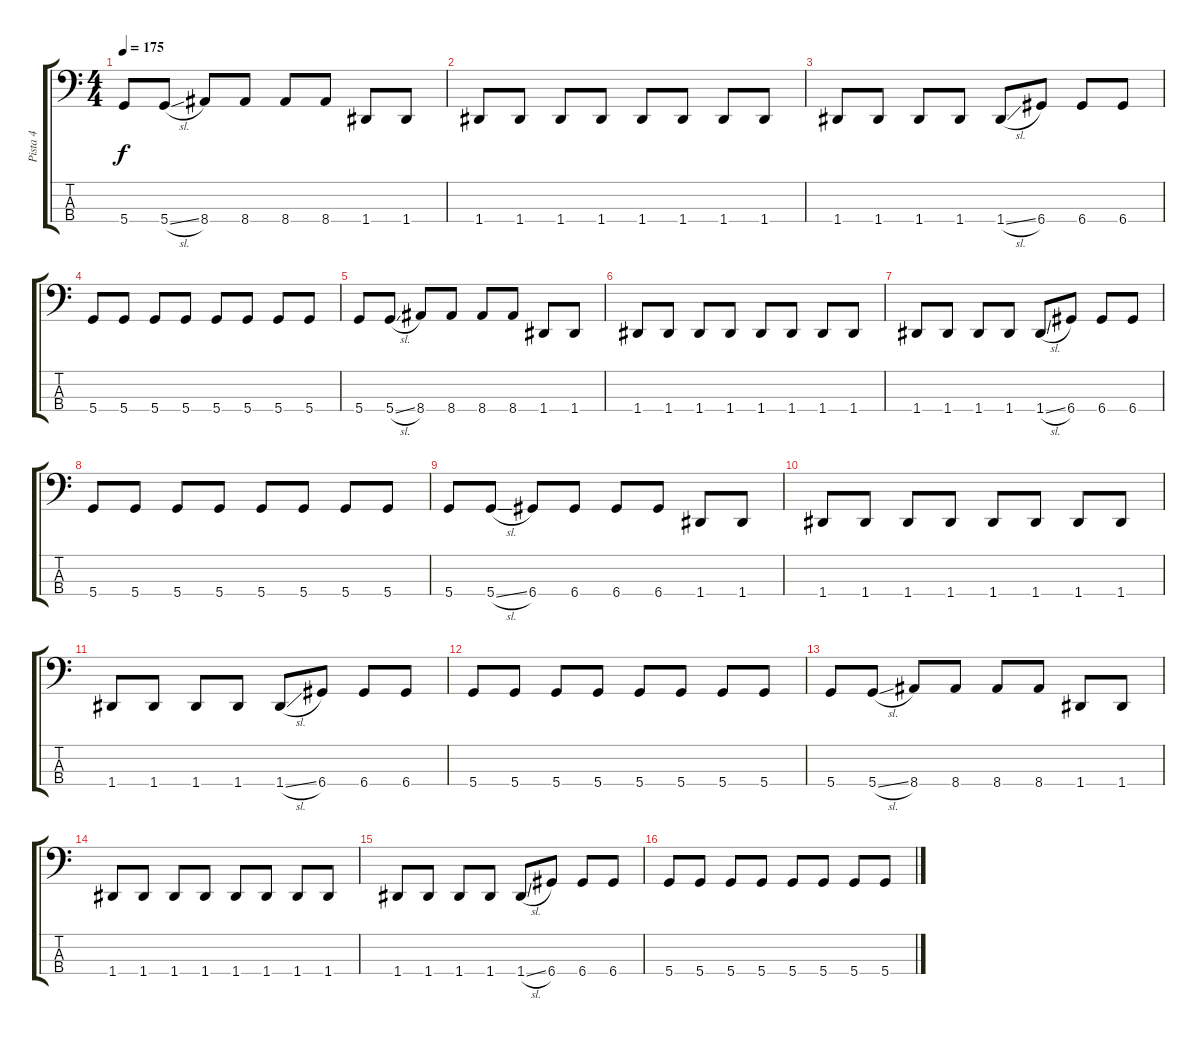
\track ("Pista 4" "Pista 4") {instrument electricbasspick}
\staff {score tabs}
\tuning (G2 D2 A1 D1) {hide}
\ts (4 4)
\tempo 175
\clef f4
\ks c
5.4.8{dy f} 5.4{sl}.8 8.4.8 8.4.8 8.4.8 8.4.8 1.4.8 1.4.8 |
1.4.8 1.4.8 1.4.8 1.4.8 1.4.8 1.4.8 1.4.8 1.4.8 |
1.4.8 1.4.8 1.4.8 1.4.8 1.4{sl}.8 6.4.8 6.4.8 6.4.8 |
5.4.8 5.4.8 5.4.8 5.4.8 5.4.8 5.4.8 5.4.8 5.4.8 |
5.4.8 5.4{sl}.8 8.4.8 8.4.8 8.4.8 8.4.8 1.4.8 1.4.8 |
1.4.8 1.4.8 1.4.8 1.4.8 1.4.8 1.4.8 1.4.8 1.4.8 |
1.4.8 1.4.8 1.4.8 1.4.8 1.4{sl}.8 6.4.8 6.4.8 6.4.8 |
5.4.8 5.4.8 5.4.8 5.4.8 5.4.8 5.4.8 5.4.8 5.4.8 |
5.4.8 5.4{sl}.8 6.4.8 6.4.8 6.4.8 6.4.8 1.4.8 1.4.8 |
1.4.8 1.4.8 1.4.8 1.4.8 1.4.8 1.4.8 1.4.8 1.4.8 |
1.4.8 1.4.8 1.4.8 1.4.8 1.4{sl}.8 6.4.8 6.4.8 6.4.8 |
5.4.8 5.4.8 5.4.8 5.4.8 5.4.8 5.4.8 5.4.8 5.4.8 |
5.4.8 5.4{sl}.8 8.4.8 8.4.8 8.4.8 8.4.8 1.4.8 1.4.8 |
1.4.8 1.4.8 1.4.8 1.4.8 1.4.8 1.4.8 1.4.8 1.4.8 |
1.4.8 1.4.8 1.4.8 1.4.8 1.4{sl}.8 6.4.8 6.4.8 6.4.8 |
5.4.8 5.4.8 5.4.8 5.4.8 5.4.8 5.4.8 5.4.8 5.4.8
